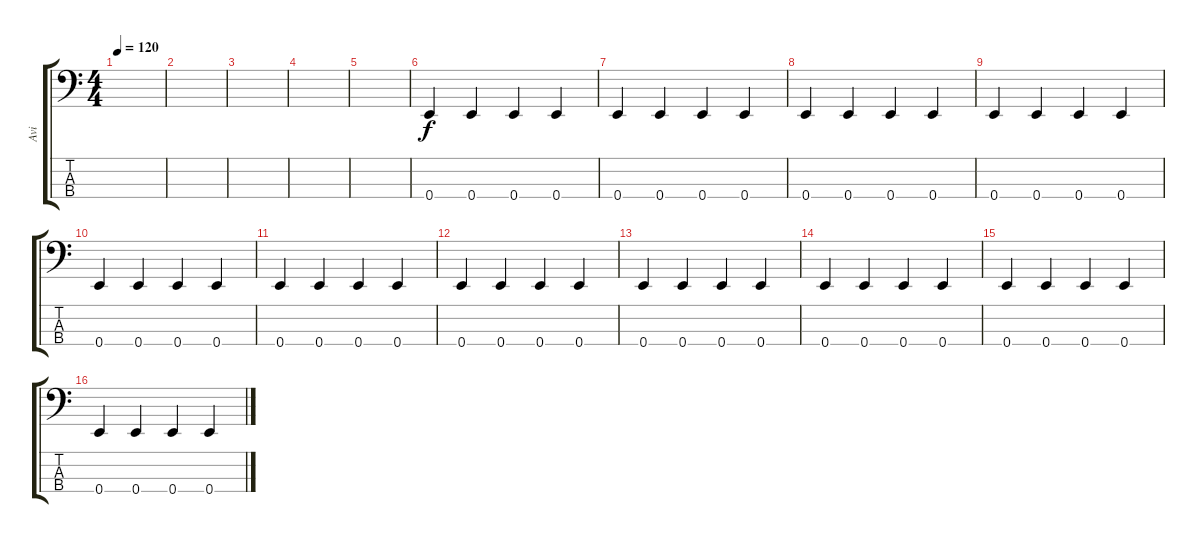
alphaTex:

\track ("Avi" "Avi") {instrument slapbass1}
\staff {score tabs}
\tuning (G2 D2 A1 E1) {hide}
\ts (4 4)
\tempo 120
\clef f4
\ks c
|
|
|
|
|
0.4.4 0.4.4 0.4.4 0.4.4 |
0.4.4 0.4.4 0.4.4 0.4.4 |
0.4.4 0.4.4 0.4.4 0.4.4 |
0.4.4 0.4.4 0.4.4 0.4.4 |
0.4.4 0.4.4 0.4.4 0.4.4 |
0.4.4 0.4.4 0.4.4 0.4.4 |
0.4.4 0.4.4 0.4.4 0.4.4 |
0.4.4 0.4.4 0.4.4 0.4.4 |
0.4.4 0.4.4 0.4.4 0.4.4 |
0.4.4 0.4.4 0.4.4 0.4.4 |
0.4.4 0.4.4 0.4.4 0.4.4
